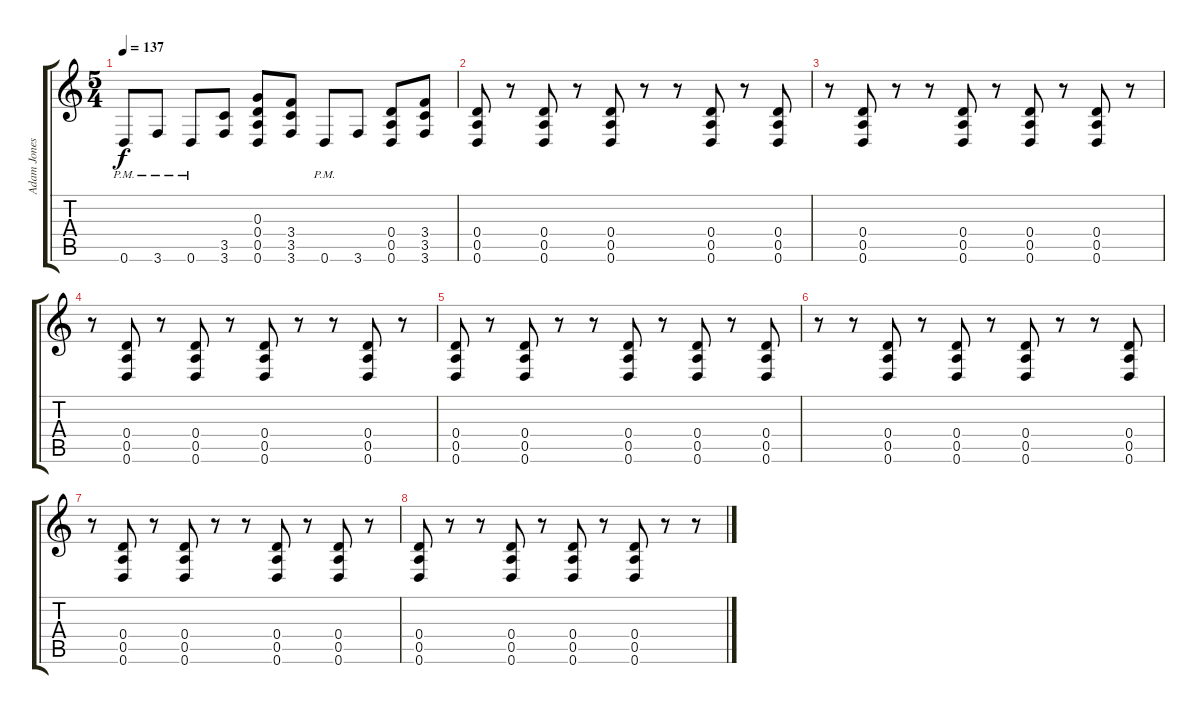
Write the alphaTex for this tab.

\track ("Adam Jones (guitar)" "Adam Jones") {instrument distortionguitar}
\staff {score tabs}
\tuning (E4 B3 G3 D3 A2 D2) {hide}
\ts (5 4)
\tempo 137
\clef g2
\ks c
0.6{pm}.8{dy f} 3.6{pm}.8 0.6{pm}.8 (3.5 3.6).8 (0.3 0.4 0.5 0.6).8 (3.4 3.5 3.6).8 0.6{pm}.8 3.6.8 (0.4 0.5 0.6).8 (3.4 3.5 3.6).8 |
(0.4 0.5 0.6).8 r.8 (0.4 0.5 0.6).8 r.8 (0.4 0.5 0.6).8 r.8 r.8 (0.4 0.5 0.6).8 r.8 (0.4 0.5 0.6).8 |
r.8 (0.4 0.5 0.6).8 r.8 r.8 (0.4 0.5 0.6).8 r.8 (0.4 0.5 0.6).8 r.8 (0.4 0.5 0.6).8 r.8 |
r.8 (0.4 0.5 0.6).8 r.8 (0.4 0.5 0.6).8 r.8 (0.4 0.5 0.6).8 r.8 r.8 (0.4 0.5 0.6).8 r.8 |
(0.4 0.5 0.6).8 r.8 (0.4 0.5 0.6).8 r.8 r.8 (0.4 0.5 0.6).8 r.8 (0.4 0.5 0.6).8 r.8 (0.4 0.5 0.6).8 |
r.8 r.8 (0.4 0.5 0.6).8 r.8 (0.4 0.5 0.6).8 r.8 (0.4 0.5 0.6).8 r.8 r.8 (0.4 0.5 0.6).8 |
r.8 (0.4 0.5 0.6).8 r.8 (0.4 0.5 0.6).8 r.8 r.8 (0.4 0.5 0.6).8 r.8 (0.4 0.5 0.6).8 r.8 |
(0.4 0.5 0.6).8 r.8 r.8 (0.4 0.5 0.6).8 r.8 (0.4 0.5 0.6).8 r.8 (0.4 0.5 0.6).8 r.8 r.8
